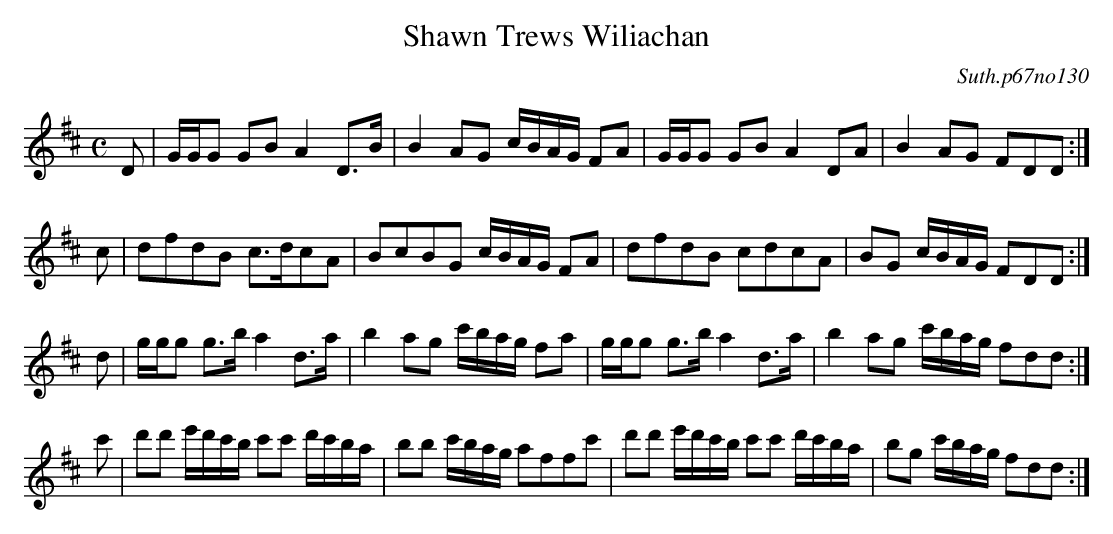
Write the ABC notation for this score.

X:1
T:Shawn Trews Wiliachan
C:Suth.p67no130
M:C
L:1/8
K:D
D|G/G/G GBA2D>B|B2 AG c/B/A/G/ FA|G/G/G GBA2DA|B2AG FDD:|
c|dfdB c>dcA|BcBG c/B/A/G/ FA|dfdB cdcA|BG c/B/A/G/ FDD:|
d|g/g/g g>ba2 d>a|b2ag c'/b/a/g/ fa|g/g/g g>ba2 d>a|b2ag c'/b/a/g/ fdd:|
c'|d'd' e'/d'/c'/b/ c'c' d'/c'/b/a/|bb c'/b/a/g/ affc'|d'd' e'/d'/c'/b/ c'c' d'/c'/b/a/|bg c'/b/a/g/ fdd:|
